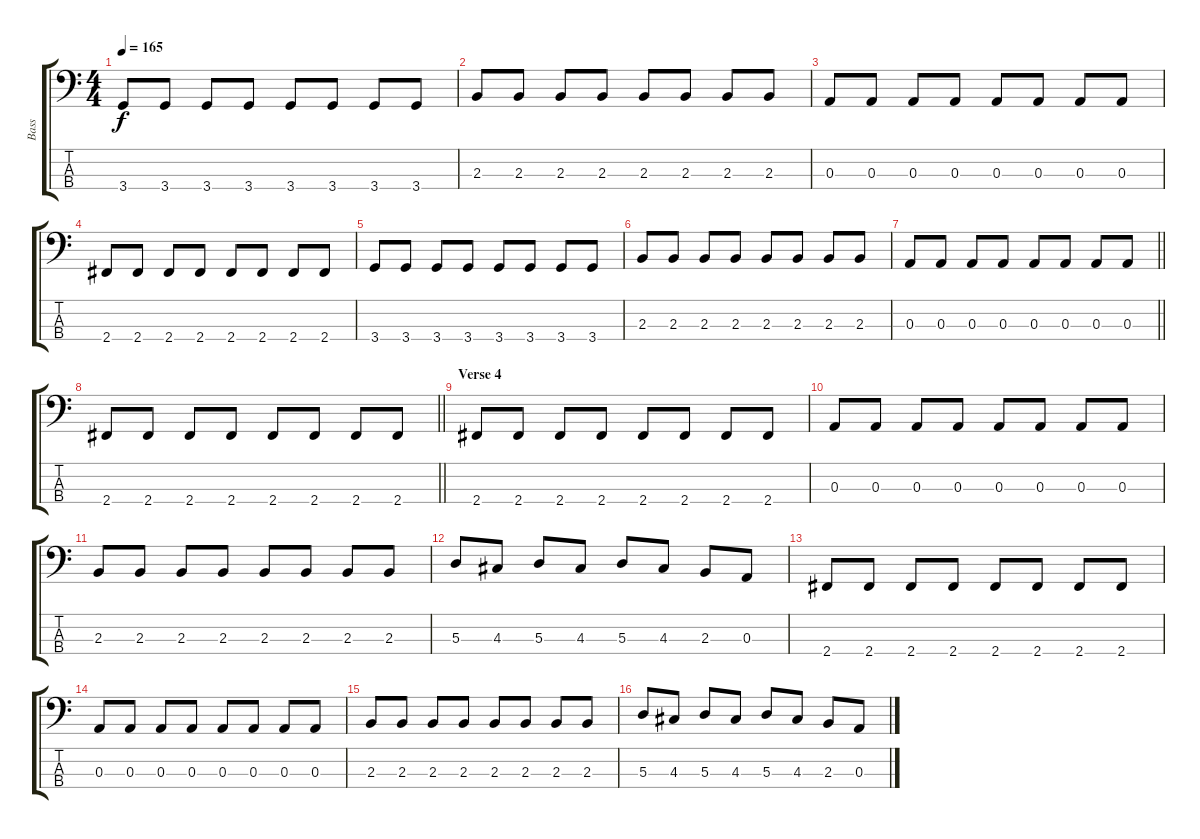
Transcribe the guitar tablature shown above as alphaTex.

\track ("Bass" "Bass") {instrument electricbassfinger}
\staff {score tabs}
\tuning (G2 D2 A1 E1) {hide}
\ts (4 4)
\tempo 165
\clef f4
\ks c
3.4.8{dy f} 3.4.8 3.4.8 3.4.8 3.4.8 3.4.8 3.4.8 3.4.8 |
2.3.8 2.3.8 2.3.8 2.3.8 2.3.8 2.3.8 2.3.8 2.3.8 |
0.3.8 0.3.8 0.3.8 0.3.8 0.3.8 0.3.8 0.3.8 0.3.8 |
2.4.8 2.4.8 2.4.8 2.4.8 2.4.8 2.4.8 2.4.8 2.4.8 |
3.4.8 3.4.8 3.4.8 3.4.8 3.4.8 3.4.8 3.4.8 3.4.8 |
2.3.8 2.3.8 2.3.8 2.3.8 2.3.8 2.3.8 2.3.8 2.3.8 |
\barLineRight lightlight
0.3.8 0.3.8 0.3.8 0.3.8 0.3.8 0.3.8 0.3.8 0.3.8 |
\barLineRight lightlight
2.4.8 2.4.8 2.4.8 2.4.8 2.4.8 2.4.8 2.4.8 2.4.8 |
\section ("" "Verse 4")
2.4.8 2.4.8 2.4.8 2.4.8 2.4.8 2.4.8 2.4.8 2.4.8 |
0.3.8 0.3.8 0.3.8 0.3.8 0.3.8 0.3.8 0.3.8 0.3.8 |
2.3.8 2.3.8 2.3.8 2.3.8 2.3.8 2.3.8 2.3.8 2.3.8 |
5.3.8 4.3.8 5.3.8 4.3.8 5.3.8 4.3.8 2.3.8 0.3.8 |
2.4.8 2.4.8 2.4.8 2.4.8 2.4.8 2.4.8 2.4.8 2.4.8 |
0.3.8 0.3.8 0.3.8 0.3.8 0.3.8 0.3.8 0.3.8 0.3.8 |
2.3.8 2.3.8 2.3.8 2.3.8 2.3.8 2.3.8 2.3.8 2.3.8 |
5.3.8 4.3.8 5.3.8 4.3.8 5.3.8 4.3.8 2.3.8 0.3.8
